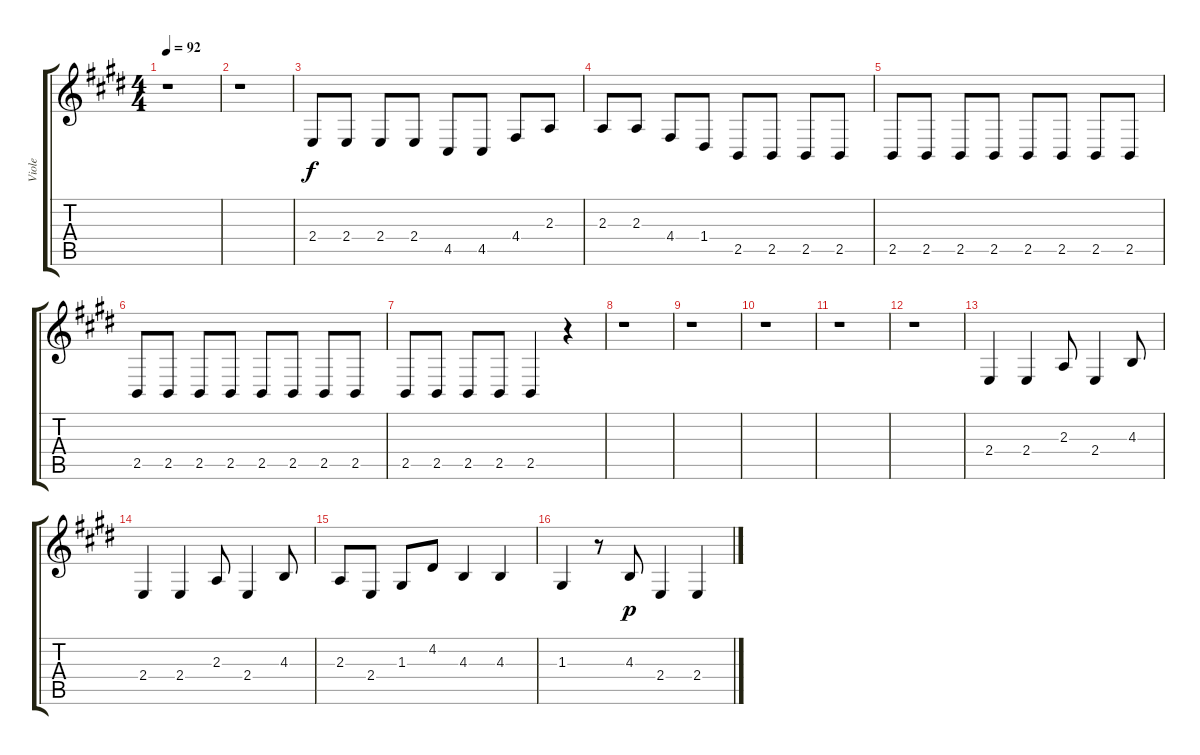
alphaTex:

\track ("Viole" "Viole") {instrument viola}
\staff {score tabs}
\tuning (E4 B3 G3 D3 A2 E2) {hide}
\ts (4 4)
\tempo 92
\clef g2
\ks c#minor
r.1{dy f} |
\ks e
r.1 |
\ks c#minor
2.4.8 2.4.8 2.4.8 2.4.8 4.5.8 4.5.8 4.4.8 2.3.8 |
2.3.8 2.3.8 4.4.8 1.4.8 2.5.8 2.5.8 2.5.8 2.5.8 |
\ks e
2.5.8 2.5.8 2.5.8 2.5.8 2.5.8 2.5.8 2.5.8 2.5.8 |
\ks c#minor
2.5.8 2.5.8 2.5.8 2.5.8 2.5.8 2.5.8 2.5.8 2.5.8 |
2.5.8 2.5.8 2.5.8 2.5.8 2.5.4 r.4 |
r.1 |
\ks e
r.1 |
\ks c#minor
r.1 |
r.1 |
\ks e
r.1 |
\ks c#minor
2.4.4 2.4.4 2.3.8 2.4.4 4.3.8 |
2.4.4 2.4.4 2.3.8 2.4.4 4.3.8 |
2.3.8 2.4.8 1.3.8 4.2.8 4.3.4 4.3.4 |
\ks e
1.3.4 r.8 4.3.8{dy p} 2.4.4 2.4.4
